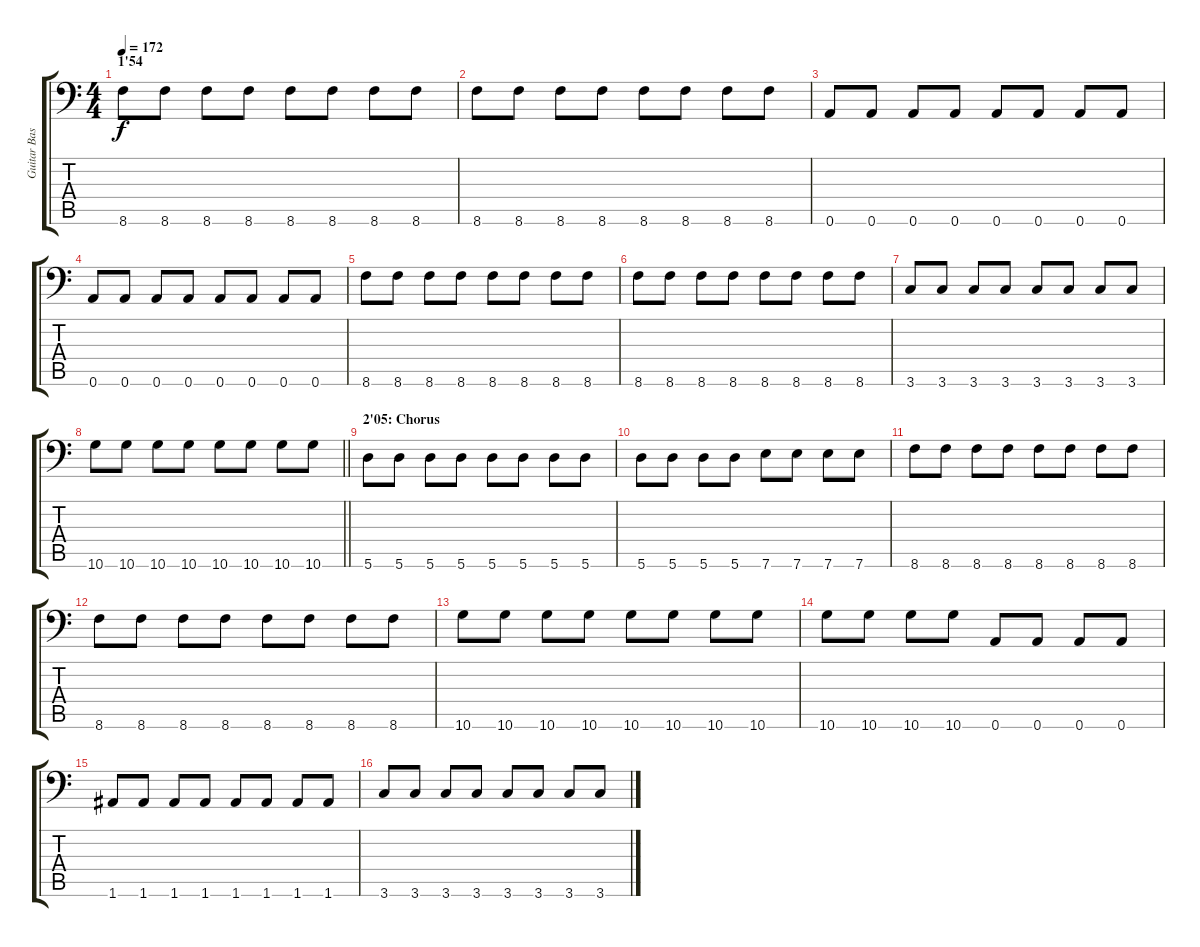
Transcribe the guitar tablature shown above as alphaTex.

\track ("Guitar Bass" "Guitar Bas") {instrument electricbassfinger}
\staff {score tabs}
\tuning (B3 Gb3 D3 A2 E2 A1) {hide}
\ts (4 4)
\section ("" "1'54")
\tempo 172
\clef f4
\ks c
8.6.8{dy f} 8.6.8 8.6.8 8.6.8 8.6.8 8.6.8 8.6.8 8.6.8 |
8.6.8 8.6.8 8.6.8 8.6.8 8.6.8 8.6.8 8.6.8 8.6.8 |
0.6.8 0.6.8 0.6.8 0.6.8 0.6.8 0.6.8 0.6.8 0.6.8 |
0.6.8 0.6.8 0.6.8 0.6.8 0.6.8 0.6.8 0.6.8 0.6.8 |
8.6.8 8.6.8 8.6.8 8.6.8 8.6.8 8.6.8 8.6.8 8.6.8 |
8.6.8 8.6.8 8.6.8 8.6.8 8.6.8 8.6.8 8.6.8 8.6.8 |
3.6.8 3.6.8 3.6.8 3.6.8 3.6.8 3.6.8 3.6.8 3.6.8 |
\barLineRight lightlight
10.6.8 10.6.8 10.6.8 10.6.8 10.6.8 10.6.8 10.6.8 10.6.8 |
\section ("" "2'05: Chorus")
5.6.8 5.6.8 5.6.8 5.6.8 5.6.8 5.6.8 5.6.8 5.6.8 |
5.6.8 5.6.8 5.6.8 5.6.8 7.6.8 7.6.8 7.6.8 7.6.8 |
8.6.8 8.6.8 8.6.8 8.6.8 8.6.8 8.6.8 8.6.8 8.6.8 |
8.6.8 8.6.8 8.6.8 8.6.8 8.6.8 8.6.8 8.6.8 8.6.8 |
10.6.8 10.6.8 10.6.8 10.6.8 10.6.8 10.6.8 10.6.8 10.6.8 |
10.6.8 10.6.8 10.6.8 10.6.8 0.6.8 0.6.8 0.6.8 0.6.8 |
1.6.8 1.6.8 1.6.8 1.6.8 1.6.8 1.6.8 1.6.8 1.6.8 |
3.6.8 3.6.8 3.6.8 3.6.8 3.6.8 3.6.8 3.6.8 3.6.8
